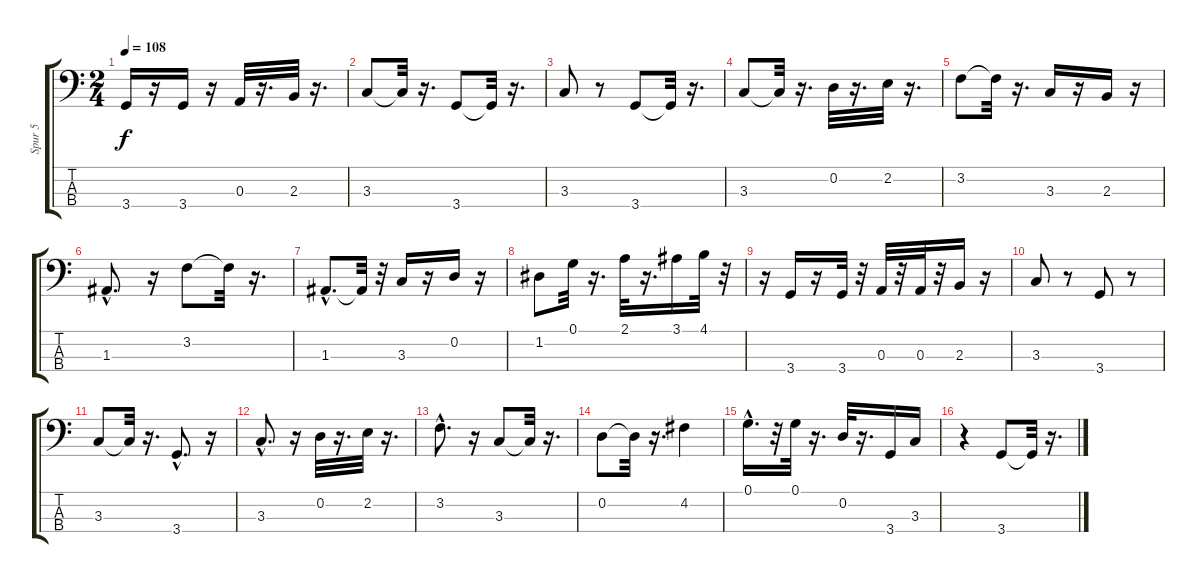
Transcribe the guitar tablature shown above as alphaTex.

\track ("Spur 5" "Spur 5") {instrument electricbassfinger}
\staff {score tabs}
\tuning (G2 D2 A1 E1) {hide}
\ts (2 4)
\tempo 108
\clef f4
\ks c
3.4.16{dy f} r.16 3.4.16 r.16 0.3.32 r.16{d} 2.3.32 r.16{d} |
3.3.8 3.3{t}.32 r.16{d} 3.4.8 3.4{t}.32 r.16{d} |
3.3.8 r.8 3.4.8 3.4{t}.32 r.16{d} |
3.3.8 3.3{t}.32 r.16{d} 0.2.32 r.16{d} 2.2.32 r.16{d} |
3.2.8 3.2{t}.32 r.16{d} 3.3.16 r.16 2.3.16 r.16 |
1.3{hac}.8{d} r.16 3.2.8 3.2{t}.32 r.16{d} |
1.3{hac}.8{d} 1.3{t}.32 r.32 3.3.16 r.16 0.2.16 r.16 |
1.2.8 0.1.32 r.16{d} 2.1.32 r.16{d} 3.1.16 4.1.32 r.32 |
r.16 3.4.16 r.16 3.4.32 r.32 0.3.32 r.32 0.3.32 r.32 2.3.16 r.16 |
3.3.8 r.8 3.4.8 r.8 |
3.3.8 3.3{t}.32 r.16{d} 3.4{hac}.8{d} r.16 |
3.3{hac}.8{d} r.16 0.2.32 r.16{d} 2.2.32 r.16{d} |
3.2{hac}.8{d} r.16 3.3.8 3.3{t}.32 r.16{d} |
0.2.8 0.2{t}.32 r.16{d} 4.2.4 |
0.1{hac}.16{d} r.32 0.1.32 r.16{d} 0.2.32 r.16{d} 3.4.16 3.3.16 |
r.4 3.4.8 3.4{t}.32 r.16{d}
